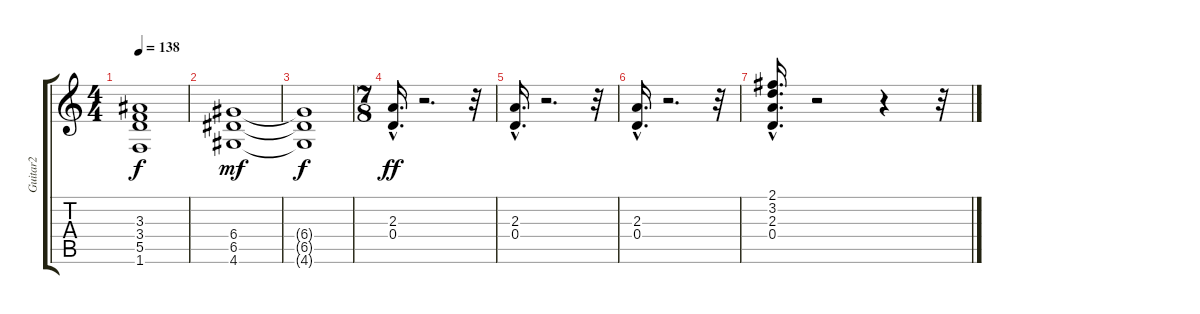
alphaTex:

\track ("Guitar2" "Guitar2") {instrument distortionguitar}
\staff {score tabs}
\tuning (E4 B3 G3 D3 A2 E2) {hide}
\ts (4 4)
\tempo 138
\clef g2
\ks c
(3.3{t} 3.4{t} 5.5{t} 1.6{t}).1{dy f} |
(6.4 6.5 4.6).1{dy mf} |
(6.4{t} 6.5{t} 4.6{t}).1{dy f} |
\ts (7 8)
(2.3{hac} 0.4{hac}).16{d dy ff} r.2{d} r.32 |
(2.3{hac} 0.4{hac}).16{d} r.2{d} r.32 |
(2.3{hac} 0.4{hac}).16{d} r.2{d} r.32 |
(2.1{hac} 3.2{hac} 2.3{hac} 0.4{hac}).16{d} r.2 r.4 r.32
